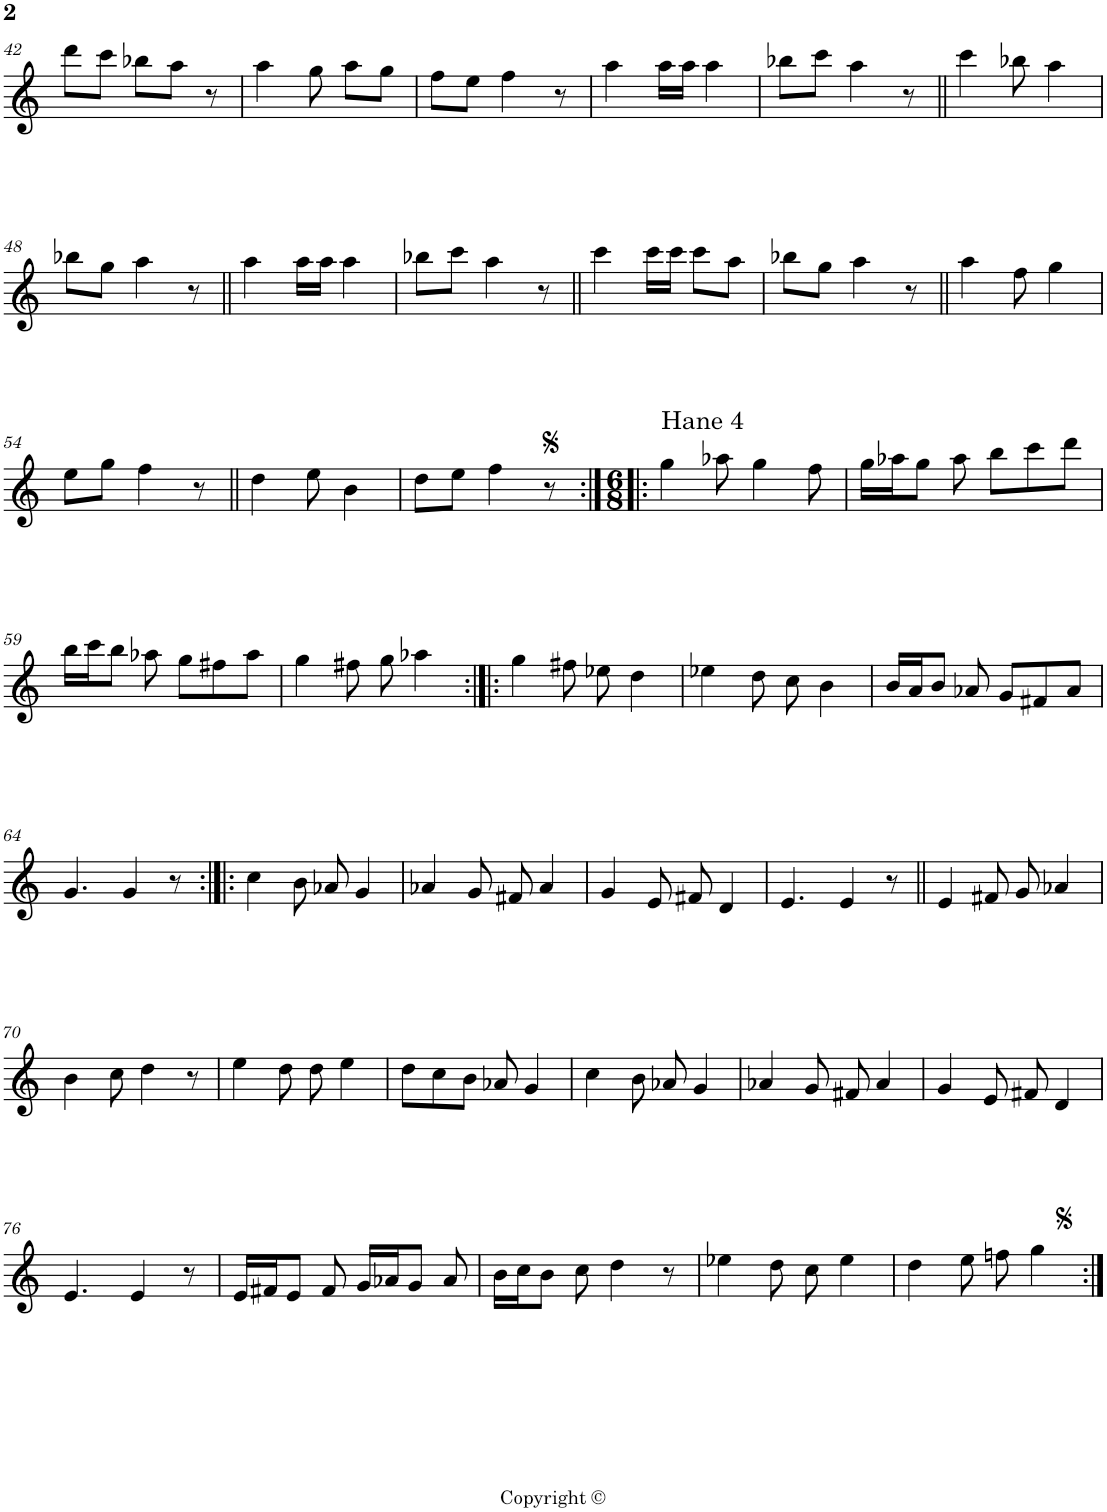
**kern
*part1
*staff1
*I"Piano
*I'Pno
!!LO:PB:g=z
*clefG2
*k[]
*M5/8
=42
8ddd\L
8ccc\J
8bb-X\L
8aa\J
8r
=43
4aa\
8gg\
8aa\L
8gg\J
=44
8ff\L
8ee\J
4ff\
8r
=45
4aa\
16aa\LL
16aa\JJ
4aa\
=46
8bb-X\L
8ccc\J
4aa\
8r
=47||
4ccc\
8bb-X\
4aa\
!!LO:LB:g=z
=48
8bb-X\L
8gg\J
4aa\
8r
=49||
4aa\
16aa\LL
16aa\JJ
4aa\
=50
8bb-X\L
8ccc\J
4aa\
8r
=51||
4ccc\
16ccc\LL
16ccc\JJ
8ccc\L
8aa\J
=52
8bb-X\L
8gg\J
4aa\
8r
=53||
4aa\
8ff\
4gg\
!!LO:LB:g=z
=54
8ee\L
8gg\J
4ff\
8r
=55||
4dd\
8ee\
4b\
=56
8dd\L
8ee\J
4ff\
8r
=57:|!|:
*M6/8
!LO:TX:a:t=Hane 4
4gg\
8aa-X\
4gg\
8ff\
=58
16gg\LL
16aa-X\J
8gg\J
8aa-\
8bb\L
8ccc\
8ddd\J
!!LO:LB:g=z
=59
16bb\LL
16ccc\J
8bb\J
8aa-X\
8gg\L
8ff#X\
8aa-\J
=60
4gg\
8ff#X\
8gg\
4aa-X\
=61:|!|:
4gg\
8ff#X\
8ee-X\
4dd\
=62
4ee-X\
8dd\
8cc\
4b\
=63
16b/LL
16a/J
8b/J
8a-X/
8g/L
8f#X/
8a-/J
!!LO:LB:g=z
=64
4.g/
4g/
8r
=65:|!|:
4cc\
8b\
8a-X/
4g/
=66
4a-X/
8g/
8f#X/
4a-/
=67
4g/
8e/
8f#X/
4d/
=68
4.e/
4e/
8r
=69||
4e/
8f#X/
8g/
4a-X/
!!LO:LB:g=z
=70
4b\
8cc\
4dd\
8r
=71
4ee\
8dd\
8dd\
4ee\
=72
8dd\L
8cc\
8b\J
8a-X/
4g/
=73
4cc\
8b\
8a-X/
4g/
=74
4a-X/
8g/
8f#X/
4a-/
=75
4g/
8e/
8f#X/
4d/
!!LO:LB:g=z
=76
4.e/
4e/
8r
=77
16e/LL
16f#X/J
8e/J
8f#/
16g/LL
16a-X/J
8g/J
8a-/
=78
16b\LL
16cc\J
8b\J
8cc\
4dd\
8r
=79
4ee-X\
8dd\
8cc\
4ee-\
=80
4dd\
8ee\
8ffn\
4gg\
=:|!
*-
